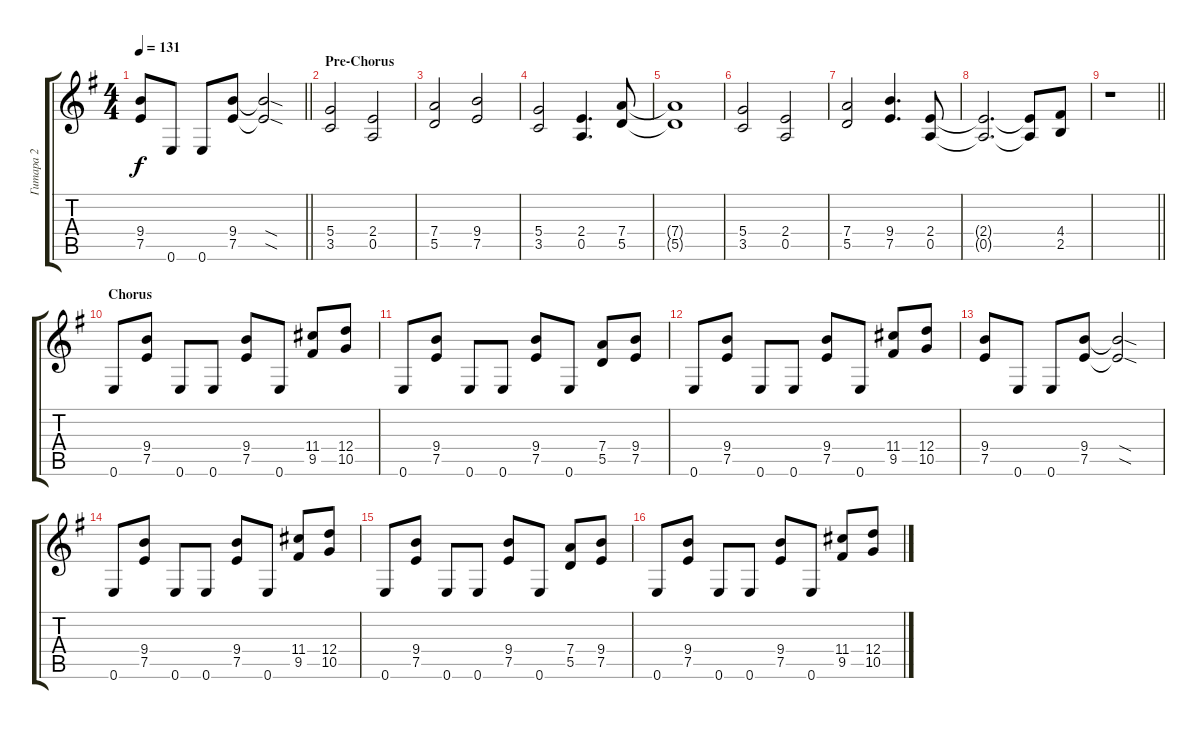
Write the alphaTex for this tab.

\track ("Гитара 2" "Гитара 2") {instrument distortionguitar}
\staff {score tabs}
\tuning (E4 B3 G3 D3 A2 E2) {hide}
\ts (4 4)
\tempo 131
\clef g2
\barLineRight lightlight
\ks eminor
(9.4 7.5).8{dy f} 0.6.8 0.6.8 (9.4 7.5).8 (9.4{sod t} 7.5{sod t}).2 |
\section ("" "Pre-Chorus")
(5.4 3.5).2 (2.4 0.5).2 |
(7.4 5.5).2 (9.4 7.5).2 |
(5.4 3.5).2 (2.4 0.5).4{d} (7.4 5.5).8 |
(7.4{t} 5.5{t}).1 |
(5.4 3.5).2 (2.4 0.5).2 |
(7.4 5.5).2 (9.4 7.5).4{d} (2.4 0.5).8 |
(2.4{t} 0.5{t}).2{d} (2.4{t} 0.5{t}).8 (4.4 2.5).8 |
\barLineRight lightlight
r.1 |
\section ("" "Chorus")
0.6.8 (9.4 7.5).8 0.6.8 0.6.8 (9.4 7.5).8 0.6.8 (11.4 9.5).8 (12.4 10.5).8 |
0.6.8 (9.4 7.5).8 0.6.8 0.6.8 (9.4 7.5).8 0.6.8 (7.4 5.5).8 (9.4 7.5).8 |
0.6.8 (9.4 7.5).8 0.6.8 0.6.8 (9.4 7.5).8 0.6.8 (11.4 9.5).8 (12.4 10.5).8 |
(9.4 7.5).8 0.6.8 0.6.8 (9.4 7.5).8 (9.4{sod t} 7.5{sod t}).2 |
0.6.8 (9.4 7.5).8 0.6.8 0.6.8 (9.4 7.5).8 0.6.8 (11.4 9.5).8 (12.4 10.5).8 |
0.6.8 (9.4 7.5).8 0.6.8 0.6.8 (9.4 7.5).8 0.6.8 (7.4 5.5).8 (9.4 7.5).8 |
0.6.8 (9.4 7.5).8 0.6.8 0.6.8 (9.4 7.5).8 0.6.8 (11.4 9.5).8 (12.4 10.5).8
